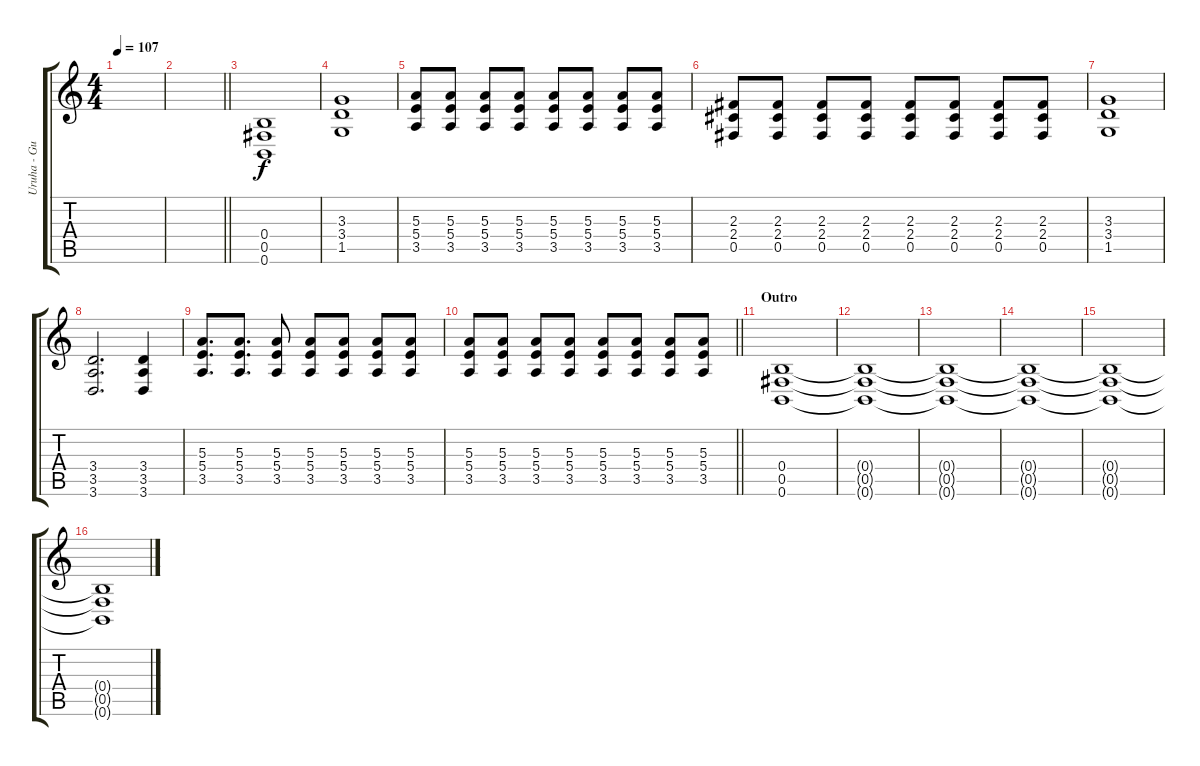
\track ("Uruha - Guitar 3" "Uruha - Gu") {instrument distortionguitar}
\staff {score tabs}
\tuning (Db4 Ab3 E3 B2 Gb2 B1) {hide}
\ts (4 4)
\tempo 107
\clef g2
\ks c
|
\barLineRight lightlight
|
\section ("" "")
(0.4 0.5 0.6).1 |
(3.3 3.4 1.5).1 |
(5.3 5.4 3.5).8 (5.3 5.4 3.5).8 (5.3 5.4 3.5).8 (5.3 5.4 3.5).8 (5.3 5.4 3.5).8 (5.3 5.4 3.5).8 (5.3 5.4 3.5).8 (5.3 5.4 3.5).8 |
(2.3 2.4 0.5).8 (2.3 2.4 0.5).8 (2.3 2.4 0.5).8 (2.3 2.4 0.5).8 (2.3 2.4 0.5).8 (2.3 2.4 0.5).8 (2.3 2.4 0.5).8 (2.3 2.4 0.5).8 |
(3.3 3.4 1.5).1 |
(3.4 3.5 3.6).2{d} (3.4 3.5 3.6).4 |
(5.3 5.4 3.5).8{d} (5.3 5.4 3.5).8{d} (5.3 5.4 3.5).8 (5.3 5.4 3.5).8 (5.3 5.4 3.5).8 (5.3 5.4 3.5).8 (5.3 5.4 3.5).8 |
\barLineRight lightlight
(5.3 5.4 3.5).8 (5.3 5.4 3.5).8 (5.3 5.4 3.5).8 (5.3 5.4 3.5).8 (5.3 5.4 3.5).8 (5.3 5.4 3.5).8 (5.3 5.4 3.5).8 (5.3 5.4 3.5).8 |
\section ("" "Outro")
(0.4 0.5 0.6).1 |
(0.4{t} 0.5{t} 0.6{t}).1 |
(0.4{t} 0.5{t} 0.6{t}).1 |
(0.4{t} 0.5{t} 0.6{t}).1 |
(0.4{t} 0.5{t} 0.6{t}).1 |
(0.4{t} 0.5{t} 0.6{t}).1
